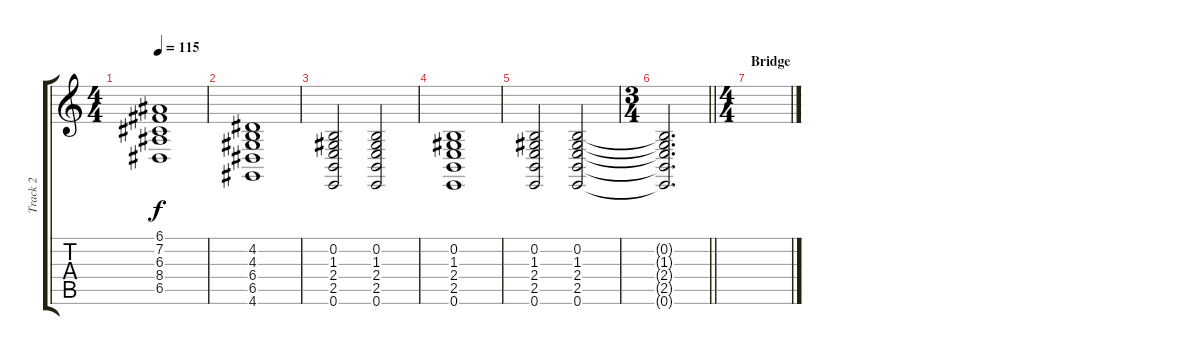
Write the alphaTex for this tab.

\track ("Track 2" "Track 2") {instrument pad2warm}
\staff {score tabs}
\tuning (E4 B3 G3 D3 A2 E2) {hide}
\ts (4 4)
\tempo 115
\clef g2
\ks c
(6.1 7.2 6.3 8.4 6.5).1{dy f} |
(4.2 4.3 6.4 6.5 4.6).1 |
(0.2 1.3 2.4 2.5 0.6).2 (0.2 1.3 2.4 2.5 0.6).2 |
(0.2 1.3 2.4 2.5 0.6).1 |
(0.2 1.3 2.4 2.5 0.6).2 (0.2 1.3 2.4 2.5 0.6).2 |
\ts (3 4)
\barLineRight lightlight
(0.2{t} 1.3{t} 2.4{t} 2.5{t} 0.6{t}).2{d} |
\ts (4 4)
\section ("" "Bridge")
